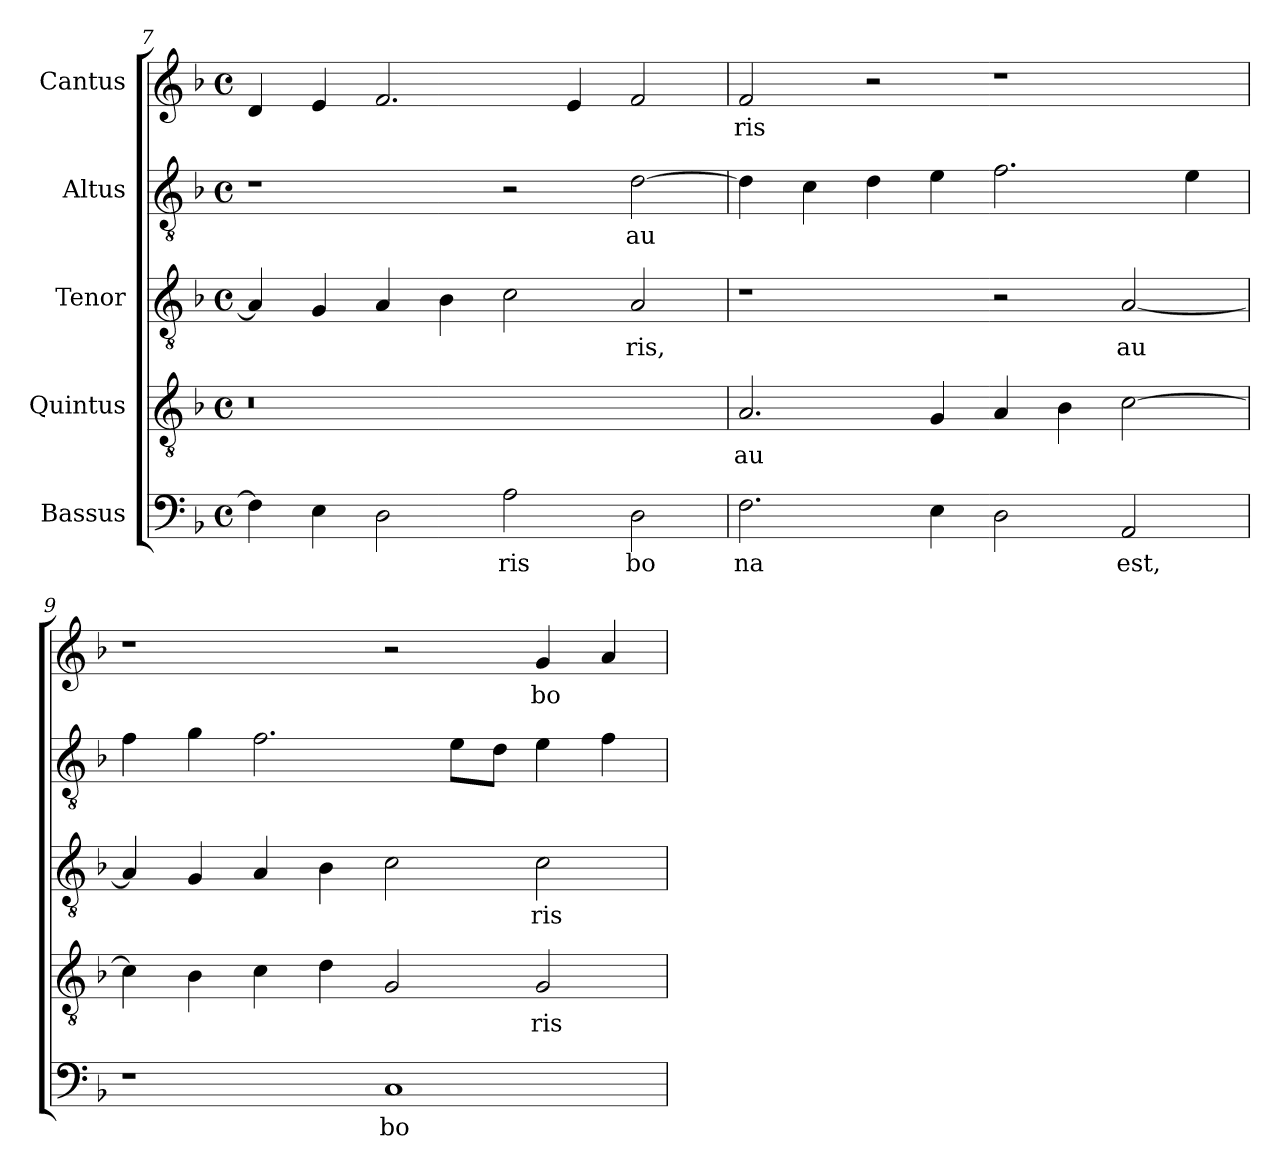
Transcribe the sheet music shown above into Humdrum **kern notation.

**kern	**text	**kern	**text	**kern	**text	**kern	**text	**kern	**text
*part5	*part5	*part4	*part4	*part3	*part3	*part2	*part2	*part1	*part1
*staff5	*staff5	*staff4	*staff4	*staff3	*staff3	*staff2	*staff2	*staff1	*staff1
*I"Bassus	*	*I"Quintus	*	*I"Tenor	*	*I"Altus	*	*I"Cantus	*
*clefF4	*	*clefGv2	*	*clefGv2	*	*clefGv2	*	*clefG2	*
*k[b-]	*	*k[b-]	*	*k[b-]	*	*k[b-]	*	*k[b-]	*
*F:	*	*F:	*	*F:	*	*F:	*	*F:	*
*M4/4	*	*M4/4	*	*M4/4	*	*M4/4	*	*M4/4	*
*met(c)	*	*met(c)	*	*met(c)	*	*met(c)	*	*met(c)	*
=7	=7	=7	=7	=7	=7	=7	=7	=7	=7
4F\]	.	0r	.	4A/]	.	1r	.	4d/	.
4E\	.	.	.	4G/	.	.	.	4e/	.
2D\	.	.	.	4A/	.	.	.	2.f/	.
.	.	.	.	4B-\	.	.	.	.	.
!	!LO:LY:b:cj	!	!	!	!	!	!	!	!
2A\	ris	.	.	2c\	.	2r	.	.	.
.	.	.	.	.	.	.	.	4e/	.
!	!LO:LY:b:cj	!	!	!	!LO:LY:b:cj	!	!LO:LY:b	!	!
2D\	bo	.	.	2A/	-ris,	[>2d\	au	2f/	.
=8	=8	=8	=8	=8	=8	=8	=8	=8	=8
!	!LO:LY:b:cj	!	!LO:LY:b	!	!	!	!	!	!LO:LY:b:cj
2.F\	na	2.A/	au	1r	.	4d\]	.	2f/	ris
.	.	.	.	.	.	4c\	.	.	.
.	.	.	.	.	.	4d\	.	2r	.
4E\	.	4G/	.	.	.	4e\	.	.	.
2D\	.	4A/	.	2r	.	2.f\	.	1r	.
.	.	4B-\	.	.	.	.	.	.	.
!	!LO:LY:b:cj	!	!	!	!LO:LY:b	!	!	!	!
2AA/	est,	[>2c\	.	[<2A/	au	.	.	.	.
.	.	.	.	.	.	4e\	.	.	.
=9	=9	=9	=9	=9	=9	=9	=9	=9	=9
1r	.	4c\]	.	4A/]	.	4f\	.	1r	.
.	.	4B-\	.	4G/	.	4g\	.	.	.
.	.	4c\	.	4A/	.	2.f\	.	.	.
.	.	4d\	.	4B-\	.	.	.	.	.
!	!LO:LY:b:cj	!	!	!	!	!	!	!	!
1C	bo	2G/	.	2c\	.	.	.	2r	.
.	.	.	.	.	.	8e\L	.	.	.
.	.	.	.	.	.	8d\J	.	.	.
!	!	!	!LO:LY:b:cj	!	!LO:LY:b:cj	!	!	!	!LO:LY:b:cj
.	.	2G/	ris	2c\	ris	4e\	.	4g/	bo
.	.	.	.	.	.	4f\	.	4a/	.
=	=	=	=	=	=	=	=	=	=
*-	*-	*-	*-	*-	*-	*-	*-	*-	*-
